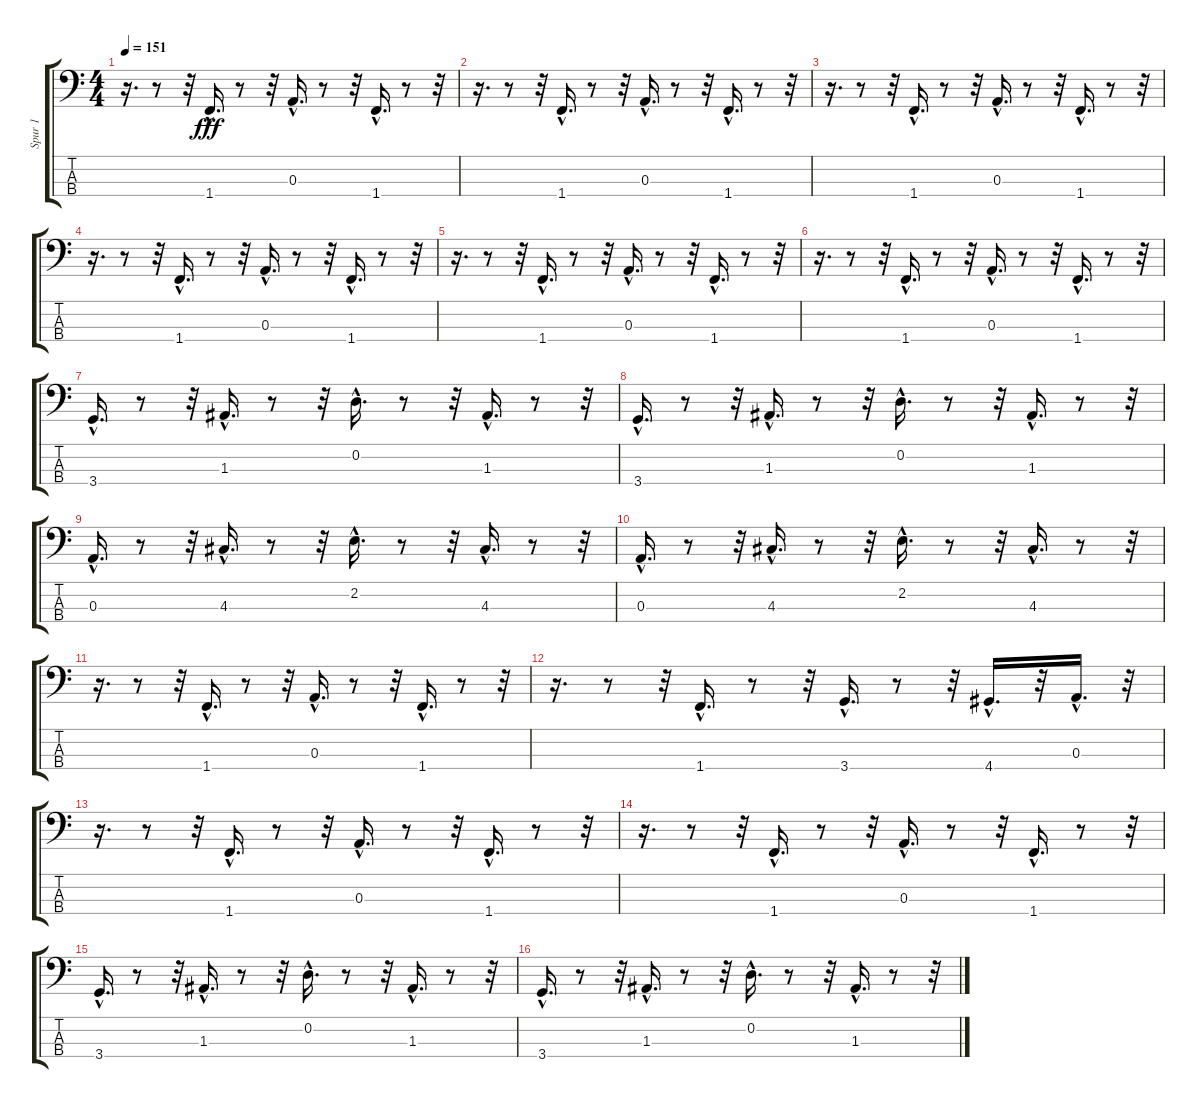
\track ("Spur 1" "Spur 1") {instrument electricbassfinger}
\staff {score tabs}
\tuning (G2 D2 A1 E1) {hide}
\ts (4 4)
\tempo 151
\clef f4
\ks c
r.16{d dy fff} r.8 r.32 1.4{hac}.16{d} r.8 r.32 0.3{hac}.16{d} r.8 r.32 1.4{hac}.16{d} r.8 r.32 |
r.16{d} r.8 r.32 1.4{hac}.16{d} r.8 r.32 0.3{hac}.16{d} r.8 r.32 1.4{hac}.16{d} r.8 r.32 |
r.16{d} r.8 r.32 1.4{hac}.16{d} r.8 r.32 0.3{hac}.16{d} r.8 r.32 1.4{hac}.16{d} r.8 r.32 |
r.16{d} r.8 r.32 1.4{hac}.16{d} r.8 r.32 0.3{hac}.16{d} r.8 r.32 1.4{hac}.16{d} r.8 r.32 |
r.16{d} r.8 r.32 1.4{hac}.16{d} r.8 r.32 0.3{hac}.16{d} r.8 r.32 1.4{hac}.16{d} r.8 r.32 |
r.16{d} r.8 r.32 1.4{hac}.16{d} r.8 r.32 0.3{hac}.16{d} r.8 r.32 1.4{hac}.16{d} r.8 r.32 |
3.4{hac}.16{d} r.8 r.32 1.3{hac}.16{d} r.8 r.32 0.2{hac}.16{d} r.8 r.32 1.3{hac}.16{d} r.8 r.32 |
3.4{hac}.16{d} r.8 r.32 1.3{hac}.16{d} r.8 r.32 0.2{hac}.16{d} r.8 r.32 1.3{hac}.16{d} r.8 r.32 |
0.3{hac}.16{d} r.8 r.32 4.3{hac}.16{d} r.8 r.32 2.2{hac}.16{d} r.8 r.32 4.3{hac}.16{d} r.8 r.32 |
0.3{hac}.16{d} r.8 r.32 4.3{hac}.16{d} r.8 r.32 2.2{hac}.16{d} r.8 r.32 4.3{hac}.16{d} r.8 r.32 |
r.16{d} r.8 r.32 1.4{hac}.16{d} r.8 r.32 0.3{hac}.16{d} r.8 r.32 1.4{hac}.16{d} r.8 r.32 |
r.16{d} r.8 r.32 1.4{hac}.16{d} r.8 r.32 3.4{hac}.16{d} r.8 r.32 4.4{hac}.16{d} r.32 0.3{hac}.16{d} r.32 |
r.16{d} r.8 r.32 1.4{hac}.16{d} r.8 r.32 0.3{hac}.16{d} r.8 r.32 1.4{hac}.16{d} r.8 r.32 |
r.16{d} r.8 r.32 1.4{hac}.16{d} r.8 r.32 0.3{hac}.16{d} r.8 r.32 1.4{hac}.16{d} r.8 r.32 |
3.4{hac}.16{d} r.8 r.32 1.3{hac}.16{d} r.8 r.32 0.2{hac}.16{d} r.8 r.32 1.3{hac}.16{d} r.8 r.32 |
3.4{hac}.16{d} r.8 r.32 1.3{hac}.16{d} r.8 r.32 0.2{hac}.16{d} r.8 r.32 1.3{hac}.16{d} r.8 r.32
